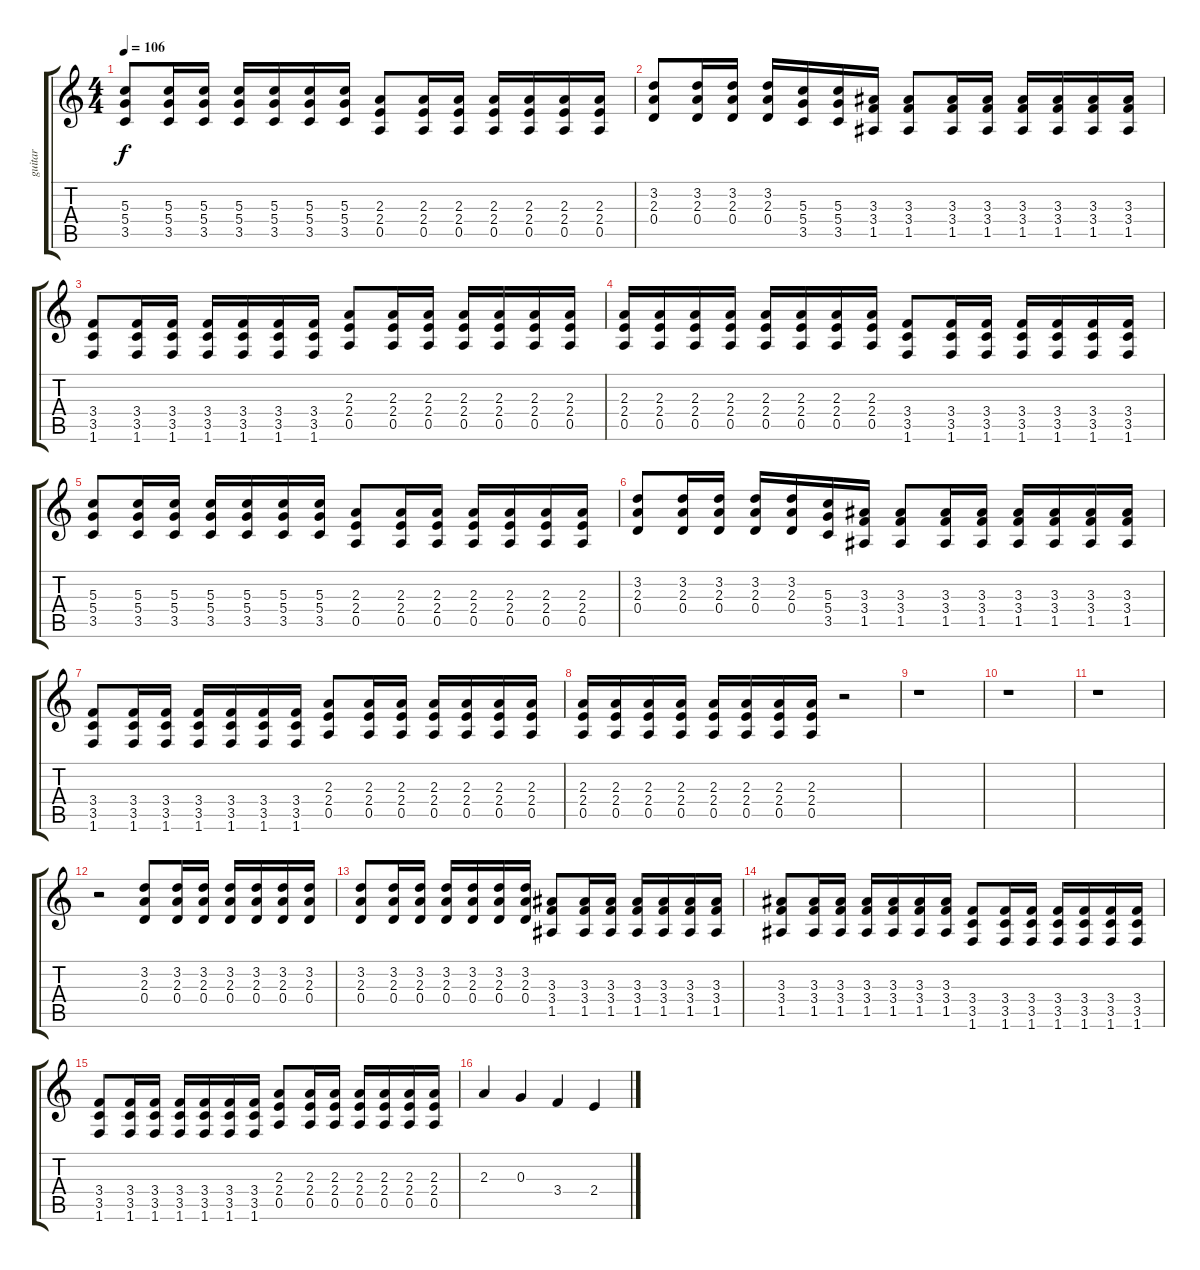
\track ("guitar" "guitar") {instrument distortionguitar}
\staff {score tabs}
\tuning (E4 B3 G3 D3 A2 E2) {hide}
\ts (4 4)
\tempo 106
\clef g2
\ks c
(5.3 5.4 3.5).8{dy f} (5.3 5.4 3.5).16 (5.3 5.4 3.5).16 (5.3 5.4 3.5).16 (5.3 5.4 3.5).16 (5.3 5.4 3.5).16 (5.3 5.4 3.5).16 (2.3 2.4 0.5).8 (2.3 2.4 0.5).16 (2.3 2.4 0.5).16 (2.3 2.4 0.5).16 (2.3 2.4 0.5).16 (2.3 2.4 0.5).16 (2.3 2.4 0.5).16 |
(3.2 2.3 0.4).8 (3.2 2.3 0.4).16 (3.2 2.3 0.4).16 (3.2 2.3 0.4).16 (5.3 5.4 3.5).16 (5.3 5.4 3.5).16 (3.3 3.4 1.5).16 (3.3 3.4 1.5).8 (3.3 3.4 1.5).16 (3.3 3.4 1.5).16 (3.3 3.4 1.5).16 (3.3 3.4 1.5).16 (3.3 3.4 1.5).16 (3.3 3.4 1.5).16 |
(3.4 3.5 1.6).8 (3.4 3.5 1.6).16 (3.4 3.5 1.6).16 (3.4 3.5 1.6).16 (3.4 3.5 1.6).16 (3.4 3.5 1.6).16 (3.4 3.5 1.6).16 (2.3 2.4 0.5).8 (2.3 2.4 0.5).16 (2.3 2.4 0.5).16 (2.3 2.4 0.5).16 (2.3 2.4 0.5).16 (2.3 2.4 0.5).16 (2.3 2.4 0.5).16 |
(2.3 2.4 0.5).16 (2.3 2.4 0.5).16 (2.3 2.4 0.5).16 (2.3 2.4 0.5).16 (2.3 2.4 0.5).16 (2.3 2.4 0.5).16 (2.3 2.4 0.5).16 (2.3 2.4 0.5).16 (3.4 3.5 1.6).8 (3.4 3.5 1.6).16 (3.4 3.5 1.6).16 (3.4 3.5 1.6).16 (3.4 3.5 1.6).16 (3.4 3.5 1.6).16 (3.4 3.5 1.6).16 |
(5.3 5.4 3.5).8 (5.3 5.4 3.5).16 (5.3 5.4 3.5).16 (5.3 5.4 3.5).16 (5.3 5.4 3.5).16 (5.3 5.4 3.5).16 (5.3 5.4 3.5).16 (2.3 2.4 0.5).8 (2.3 2.4 0.5).16 (2.3 2.4 0.5).16 (2.3 2.4 0.5).16 (2.3 2.4 0.5).16 (2.3 2.4 0.5).16 (2.3 2.4 0.5).16 |
(3.2 2.3 0.4).8 (3.2 2.3 0.4).16 (3.2 2.3 0.4).16 (3.2 2.3 0.4).16 (3.2 2.3 0.4).16 (5.3 5.4 3.5).16 (3.3 3.4 1.5).16 (3.3 3.4 1.5).8 (3.3 3.4 1.5).16 (3.3 3.4 1.5).16 (3.3 3.4 1.5).16 (3.3 3.4 1.5).16 (3.3 3.4 1.5).16 (3.3 3.4 1.5).16 |
(3.4 3.5 1.6).8 (3.4 3.5 1.6).16 (3.4 3.5 1.6).16 (3.4 3.5 1.6).16 (3.4 3.5 1.6).16 (3.4 3.5 1.6).16 (3.4 3.5 1.6).16 (2.3 2.4 0.5).8 (2.3 2.4 0.5).16 (2.3 2.4 0.5).16 (2.3 2.4 0.5).16 (2.3 2.4 0.5).16 (2.3 2.4 0.5).16 (2.3 2.4 0.5).16 |
(2.3 2.4 0.5).16 (2.3 2.4 0.5).16 (2.3 2.4 0.5).16 (2.3 2.4 0.5).16 (2.3 2.4 0.5).16 (2.3 2.4 0.5).16 (2.3 2.4 0.5).16 (2.3 2.4 0.5).16 r.2 |
r.1 |
r.1 |
r.1 |
r.2 (3.2 2.3 0.4).8 (3.2 2.3 0.4).16 (3.2 2.3 0.4).16 (3.2 2.3 0.4).16 (3.2 2.3 0.4).16 (3.2 2.3 0.4).16 (3.2 2.3 0.4).16 |
(3.2 2.3 0.4).8 (3.2 2.3 0.4).16 (3.2 2.3 0.4).16 (3.2 2.3 0.4).16 (3.2 2.3 0.4).16 (3.2 2.3 0.4).16 (3.2 2.3 0.4).16 (3.3 3.4 1.5).8 (3.3 3.4 1.5).16 (3.3 3.4 1.5).16 (3.3 3.4 1.5).16 (3.3 3.4 1.5).16 (3.3 3.4 1.5).16 (3.3 3.4 1.5).16 |
(3.3 3.4 1.5).8 (3.3 3.4 1.5).16 (3.3 3.4 1.5).16 (3.3 3.4 1.5).16 (3.3 3.4 1.5).16 (3.3 3.4 1.5).16 (3.3 3.4 1.5).16 (3.4 3.5 1.6).8 (3.4 3.5 1.6).16 (3.4 3.5 1.6).16 (3.4 3.5 1.6).16 (3.4 3.5 1.6).16 (3.4 3.5 1.6).16 (3.4 3.5 1.6).16 |
(3.4 3.5 1.6).8 (3.4 3.5 1.6).16 (3.4 3.5 1.6).16 (3.4 3.5 1.6).16 (3.4 3.5 1.6).16 (3.4 3.5 1.6).16 (3.4 3.5 1.6).16 (2.3 2.4 0.5).8 (2.3 2.4 0.5).16 (2.3 2.4 0.5).16 (2.3 2.4 0.5).16 (2.3 2.4 0.5).16 (2.3 2.4 0.5).16 (2.3 2.4 0.5).16 |
2.3.4 0.3.4 3.4.4 2.4.4
